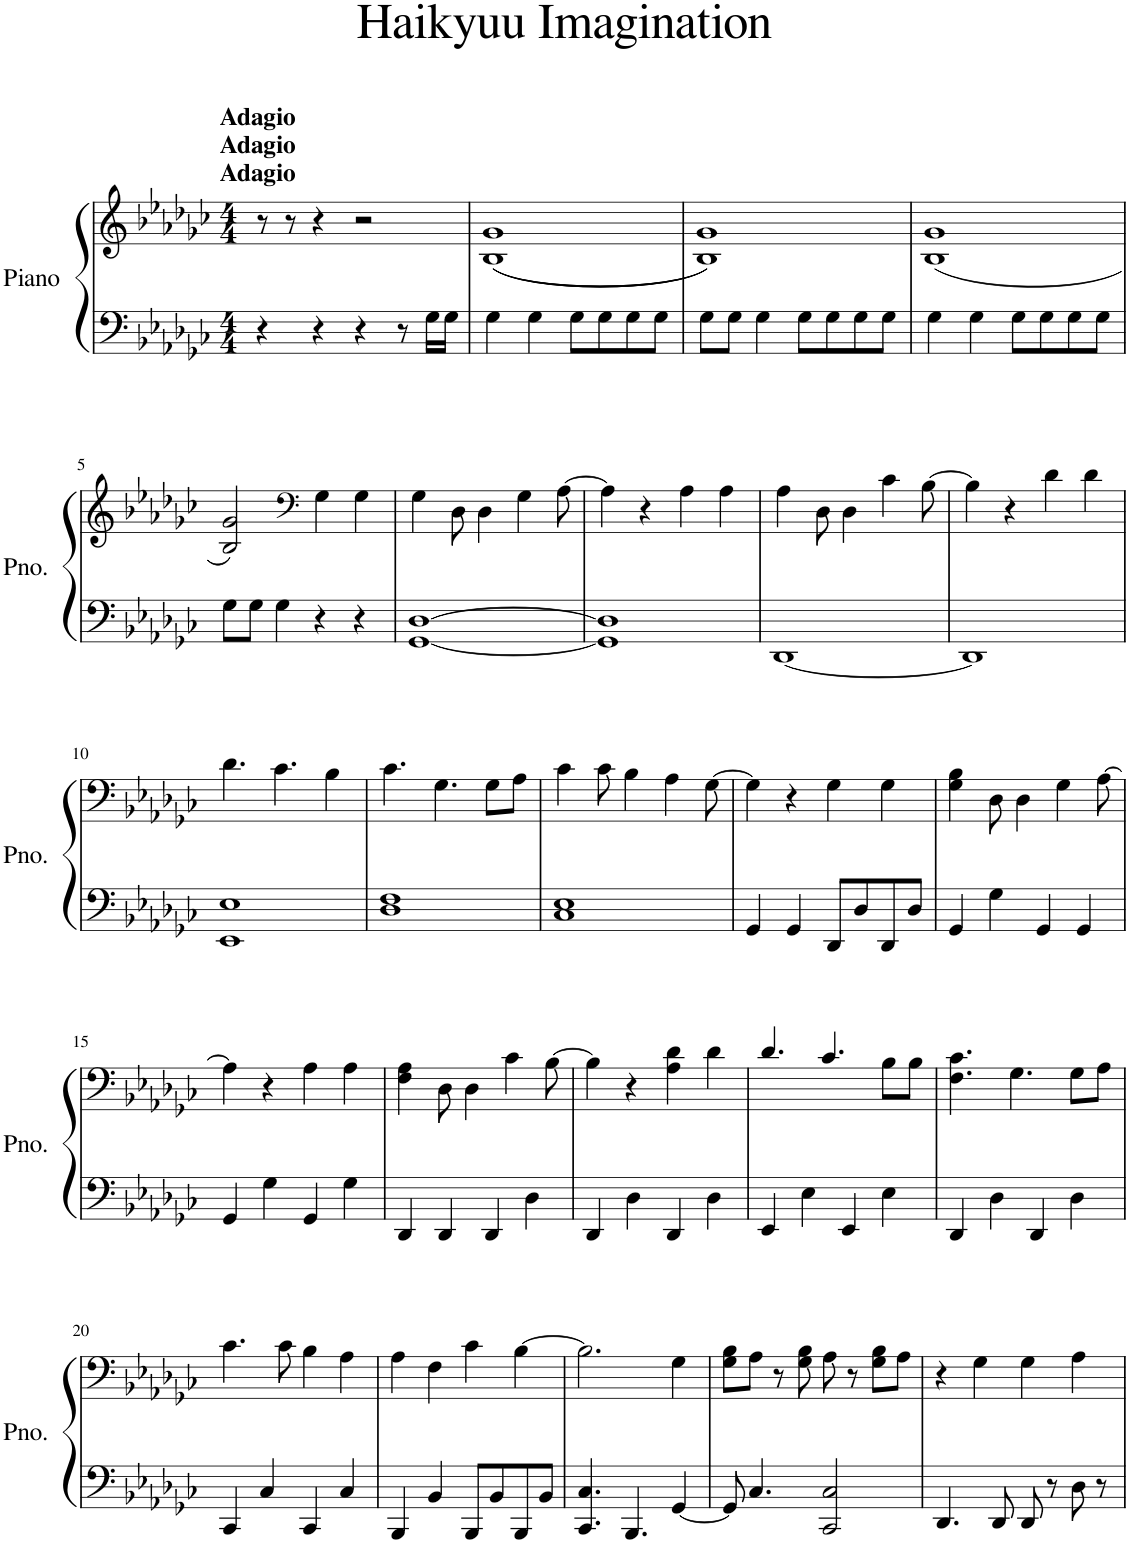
**kern	**kern
*part1	*part1
*staff2	*staff1
*I"Piano	*
*I'Pno.	*
*clefF4	*clefG2
*k[b-e-a-d-g-c-]	*k[b-e-a-d-g-c-]
*M4/4	*M4/4
=1	=1
!	!LO:TX:a:B:t=Adagio
!	!LO:TX:a:B:t=Adagio
!	!LO:TX:a:B:t=Adagio
4r	8r
.	8r
4r	4r
4r	2r
8r	.
16G-\LL	.
16G-\JJ	.
=2	=2
4G-\	((1B- 1g-
4G-\	.
8G-\L	.
8G-\	.
8G-\	.
8G-\J	.
=3	=3
8G-\L	1B- 1g-))
8G-\J	.
4G-\	.
8G-\L	.
8G-\	.
8G-\	.
8G-\J	.
=4	=4
4G-\	(1B- 1g-
4G-\	.
8G-\L	.
8G-\	.
8G-\	.
8G-\J	.
!!LO:LB:g=z
=5	=5
8G-\L	2B-/ 2g-/)
8G-\J	.
4G-\	.
*	*clefF4
4r	4G-\
4r	4G-\
=6	=6
[1GG- [1D-	4G-\
.	8D-\
.	4D-\
.	4G-\
.	[8A-\
=7	=7
1GG-] 1D-]	4A-\]
.	4r
.	4A-\
.	4A-\
=8	=8
[1DD-	4A-\
.	8D-\
.	4D-\
.	4c-\
.	[8B-\
=9	=9
1DD-]	4B-\]
.	4r
.	4d-\
.	4d-\
!!LO:LB:g=z
=10	=10
1EE- 1E-	4.d-\
.	4.c-\
.	4B-\
=11	=11
1D- 1F	4.c-\
.	4.G-\
.	8G-\L
.	8A-\J
=12	=12
1C- 1E-	4c-\
.	8c-\
.	4B-\
.	4A-\
.	[8G-\
=13	=13
4GG-/	4G-\]
4GG-/	4r
8DD-/L	4G-\
8D-/	.
8DD-/	4G-\
8D-/J	.
=14	=14
4GG-/	4G-\ 4B-\
4G-\	8D-\
.	4D-\
4GG-/	.
.	4G-\
4GG-/	.
.	[8A-\
!!LO:LB:g=z
=15	=15
4GG-/	4A-\]
4G-\	4r
4GG-/	4A-\
4G-\	4A-\
=16	=16
4DD-/	4F\ 4A-\
4DD-/	8D-\
.	4D-\
4DD-/	.
.	4c-\
4D-\	.
.	[8B-\
=17	=17
4DD-/	4B-\]
4D-\	4r
4DD-/	4A-\ 4d-\
4D-\	4d-\
=18	=18
4EE-/	4.d-/
4E-\	.
.	4.c-/
4EE-/	.
4E-\	8B-\L
.	8B-\J
=19	=19
4DD-/	4.F\ 4.c-\
4D-\	.
.	4.G-\
4DD-/	.
4D-\	8G-\L
.	8A-\J
!!LO:LB:g=z
=20	=20
4CC-/	4.c-\
4C-/	.
.	8c-\
4CC-/	4B-\
4C-/	4A-\
=21	=21
4BBB-/	4A-\
4BB-/	4F\
8BBB-/L	4c-\
8BB-/	.
8BBB-/	[4B-\
8BB-/J	.
=22	=22
4.CC-/ 4.C-/	2.B-\]
4.BBB-/	.
[4GG-/	4G-\
=23	=23
8GG-/]	8G-\ 8B-\L
4.C-/	8A-\J
.	8r
.	8G-\ 8B-\
2CC-/ 2C-/	8A-\
.	8r
.	8G-\ 8B-\L
.	8A-\J
=24	=24
4.DD-/	4r
.	4G-\
8DD-/	.
8DD-/	4G-\
8r	.
8D-\	4A-\
8r	.
=	=
*-	*-
